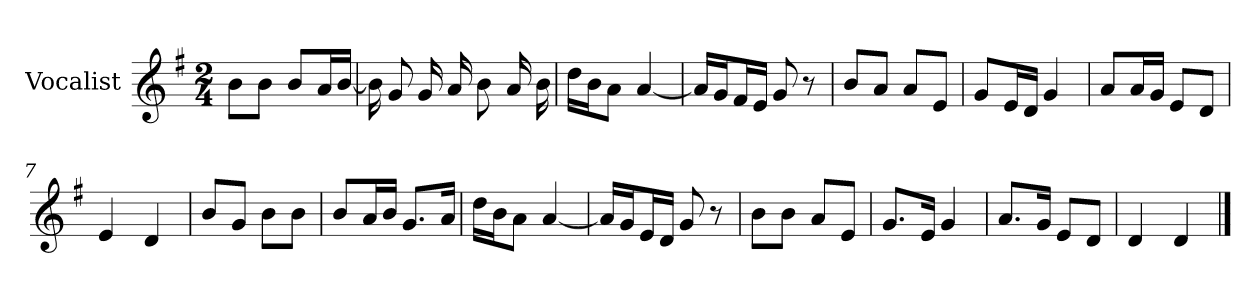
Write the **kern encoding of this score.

**kern
*part1
*staff1
*I"Vocalist
*k[f#]
*G:
*M2/4
=
8bL
8bJ
8bL
16aL
[16bJJ
=1
16b]
8g
16g
16a
8b
16a
16b
=2
16ddLL
16bJ
8aJ
[4a
=3
16aLL]
16gJ
16f#L
16eJJ
8g
8r
=4
8bL
8aJ
8aL
8eJ
=5
8gL
16eL
16dJJ
4g
=6
8aL
16aL
16gJJ
8eL
8dJ
=7
4e
4d
=8
8bL
8gJ
8bL
8bJ
=9
8bL
16aL
16bJJ
8.gL
16aJk
=10
16ddLL
16bJ
8aJ
[4a
=11
16aLL]
16gJ
16eL
16dJJ
8g
8r
=12
8bL
8bJ
8aL
8eJ
=13
8.gL
16eJk
4g
=14
8.aL
16gJk
8eL
8dJ
=15
4d
4d
==
*-
